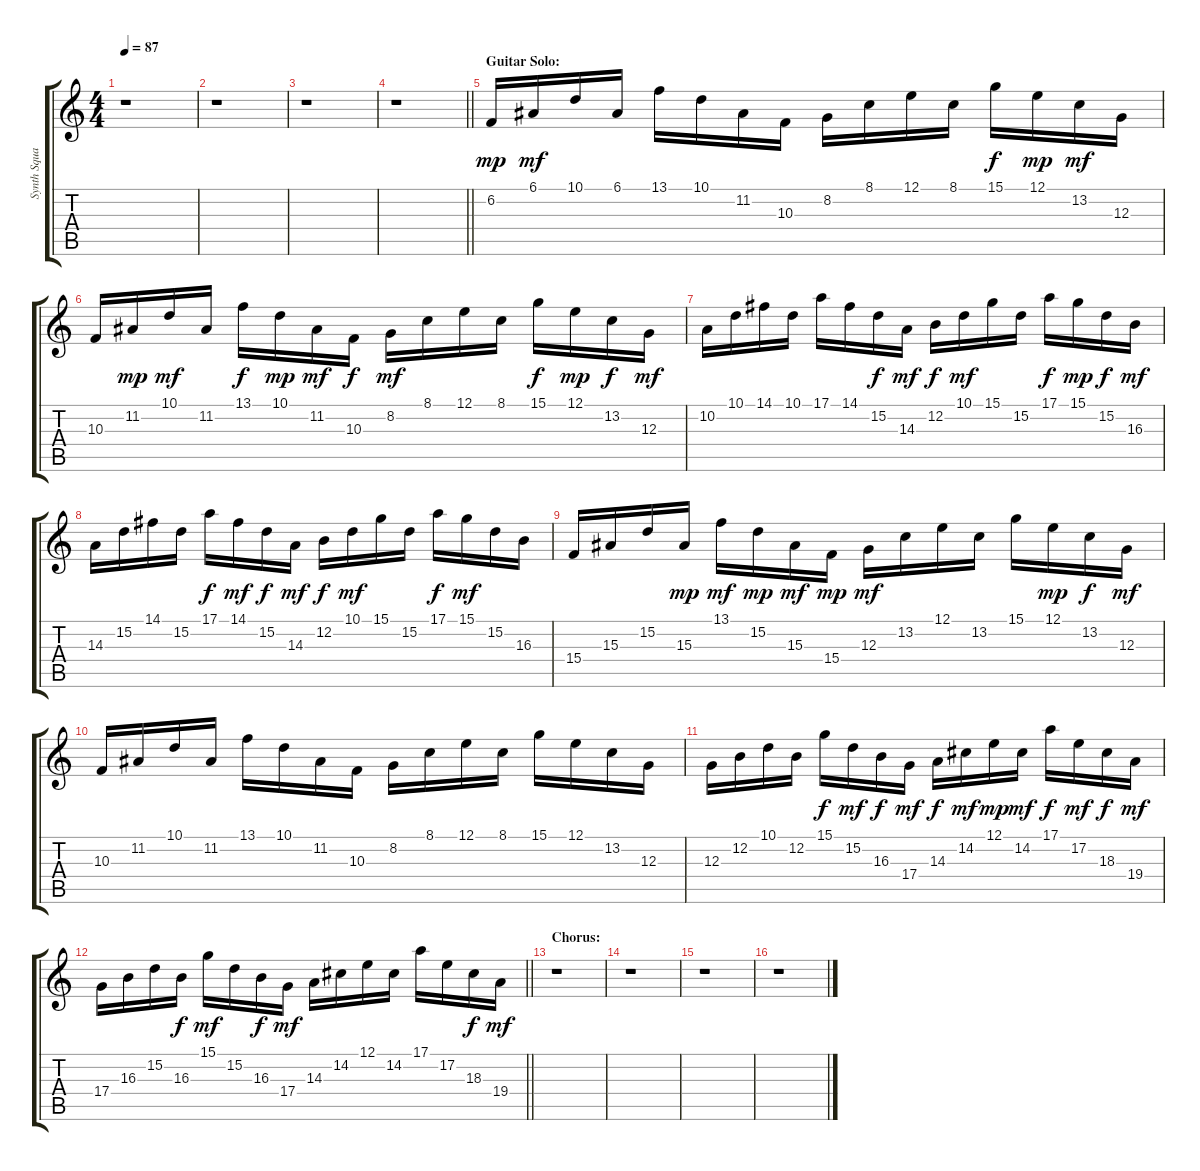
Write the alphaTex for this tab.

\track ("Synth Square" "Synth Squa") {instrument lead1square}
\staff {score tabs}
\tuning (E4 B3 G3 D3 A2 E2) {hide}
\ts (4 4)
\tempo 87
\clef g2
\ks c
r.1{dy mp} |
r.1 |
r.1 |
\barLineRight lightlight
r.1 |
\section ("" "Guitar Solo:")
6.2.16 6.1.16{dy mf} 10.1.16 6.1.16 13.1.16 10.1.16 11.2.16 10.3.16 8.2.16 8.1.16 12.1.16 8.1.16 15.1.16{dy f} 12.1.16{dy mp} 13.2.16{dy mf} 12.3.16 |
10.3.16 11.2.16{dy mp} 10.1.16{dy mf} 11.2.16 13.1.16{dy f} 10.1.16{dy mp} 11.2.16{dy mf} 10.3.16{dy f} 8.2.16{dy mf} 8.1.16 12.1.16 8.1.16 15.1.16{dy f} 12.1.16{dy mp} 13.2.16{dy f} 12.3.16{dy mf} |
10.2.16 10.1.16 14.1.16 10.1.16 17.1.16 14.1.16 15.2.16{dy f} 14.3.16{dy mf} 12.2.16{dy f} 10.1.16{dy mf} 15.1.16 15.2.16 17.1.16{dy f} 15.1.16{dy mp} 15.2.16{dy f} 16.3.16{dy mf} |
14.3.16 15.2.16 14.1.16 15.2.16 17.1.16{dy f} 14.1.16{dy mf} 15.2.16{dy f} 14.3.16{dy mf} 12.2.16{dy f} 10.1.16{dy mf} 15.1.16 15.2.16 17.1.16{dy f} 15.1.16{dy mf} 15.2.16 16.3.16 |
15.4.16 15.3.16 15.2.16 15.3.16{dy mp} 13.1.16{dy mf} 15.2.16{dy mp} 15.3.16{dy mf} 15.4.16{dy mp} 12.3.16{dy mf} 13.2.16 12.1.16 13.2.16 15.1.16 12.1.16{dy mp} 13.2.16{dy f} 12.3.16{dy mf} |
10.3.16 11.2.16 10.1.16 11.2.16 13.1.16 10.1.16 11.2.16 10.3.16 8.2.16 8.1.16 12.1.16 8.1.16 15.1.16 12.1.16 13.2.16 12.3.16 |
12.3.16 12.2.16 10.1.16 12.2.16 15.1.16{dy f} 15.2.16{dy mf} 16.3.16{dy f} 17.4.16{dy mf} 14.3.16{dy f} 14.2.16{dy mf} 12.1.16{dy mp} 14.2.16{dy mf} 17.1.16{dy f} 17.2.16{dy mf} 18.3.16{dy f} 19.4.16{dy mf} |
\barLineRight lightlight
17.4.16 16.3.16 15.2.16 16.3.16{dy f} 15.1.16{dy mf} 15.2.16 16.3.16{dy f} 17.4.16{dy mf} 14.3.16 14.2.16 12.1.16 14.2.16 17.1.16 17.2.16 18.3.16{dy f} 19.4.16{dy mf} |
\section ("" "Chorus:")
r.1 |
r.1 |
r.1 |
r.1
